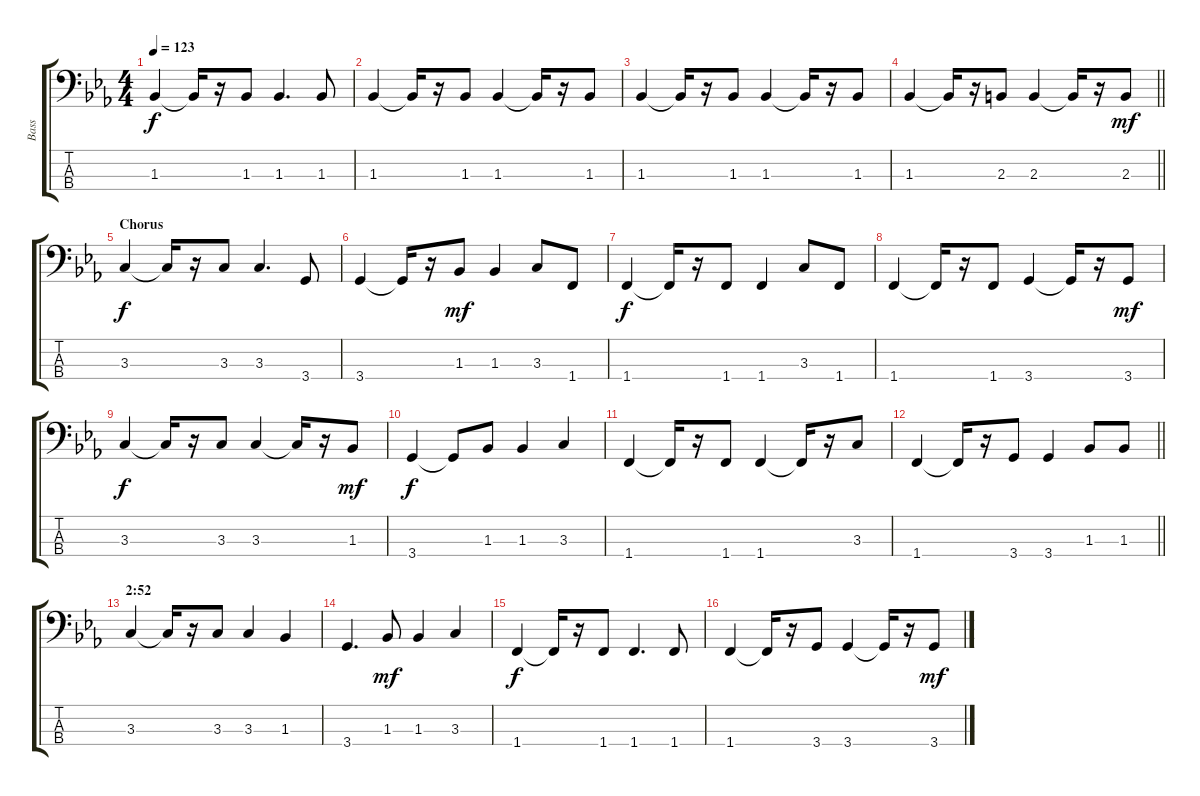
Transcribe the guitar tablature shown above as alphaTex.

\track ("Bass" "Bass") {instrument electricbassfinger}
\staff {score tabs}
\tuning (G2 D2 A1 E1) {hide}
\ts (4 4)
\tempo 123
\clef f4
\ks eb
1.3.4{dy f} 1.3{t}.16 r.16 1.3.8 1.3.4{d} 1.3.8 |
1.3.4 1.3{t}.16 r.16 1.3.8 1.3.4 1.3{t}.16 r.16 1.3.8 |
1.3.4 1.3{t}.16 r.16 1.3.8 1.3.4 1.3{t}.16 r.16 1.3.8 |
\barLineRight lightlight
1.3.4 1.3{t}.16 r.16 2.3.8 2.3.4 2.3{t}.16 r.16 2.3.8{dy mf} |
\section ("" "Chorus")
3.3.4{dy f} 3.3{t}.16 r.16 3.3.8 3.3.4{d} 3.4.8 |
3.4.4 3.4{t}.16 r.16 1.3.8{dy mf} 1.3.4 3.3.8 1.4.8 |
1.4.4{dy f} 1.4{t}.16 r.16 1.4.8 1.4.4 3.3.8 1.4.8 |
1.4.4 1.4{t}.16 r.16 1.4.8 3.4.4 3.4{t}.16 r.16 3.4.8{dy mf} |
3.3.4{dy f} 3.3{t}.16 r.16 3.3.8 3.3.4 3.3{t}.16 r.16 1.3.8{dy mf} |
3.4.4{dy f} 3.4{t}.8 1.3.8 1.3.4 3.3.4 |
1.4.4 1.4{t}.16 r.16 1.4.8 1.4.4 1.4{t}.16 r.16 3.3.8 |
\barLineRight lightlight
1.4.4 1.4{t}.16 r.16 3.4.8 3.4.4 1.3.8 1.3.8 |
\section ("" "2:52")
3.3.4 3.3{t}.16 r.16 3.3.8 3.3.4 1.3.4 |
3.4.4{d} 1.3.8{dy mf} 1.3.4 3.3.4 |
1.4.4{dy f} 1.4{t}.16 r.16 1.4.8 1.4.4{d} 1.4.8 |
1.4.4 1.4{t}.16 r.16 3.4.8 3.4.4 3.4{t}.16 r.16 3.4.8{dy mf}
